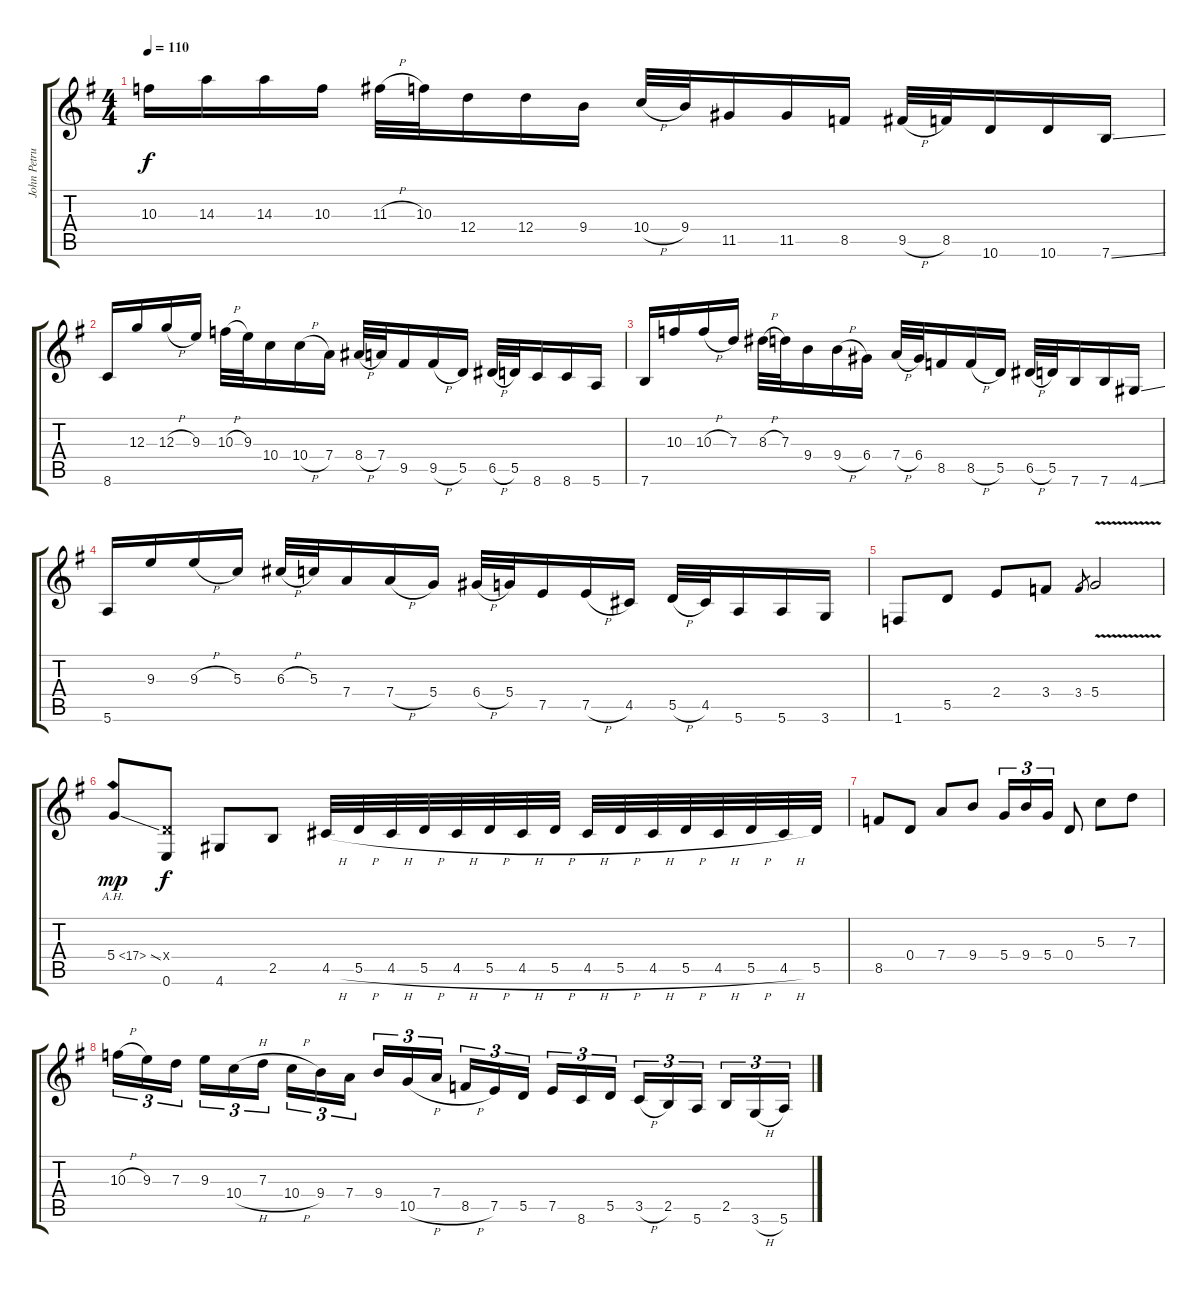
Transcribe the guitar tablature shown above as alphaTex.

\track ("John Petrucci - Guitar 6 Strings" "John Petru") {instrument distortionguitar}
\staff {score tabs}
\tuning (E4 B3 G3 D3 A2 E2) {hide}
\ts (4 4)
\tempo 110
\clef g2
\ks g
10.3.16{dy f} 14.3.16 14.3.16 10.3.16 11.3{h}.32 10.3.32 12.4.16 12.4.16 9.4.16 10.4{h}.32 9.4.32 11.5.16 11.5.16 8.5.16 9.5{h}.32 8.5.32 10.6.16 10.6.16 7.6{ss}.16 |
8.6.16 12.3.16 12.3{h}.16 9.3.16 10.3{h}.32 9.3.32 10.4.16 10.4{h}.16 7.4.16 8.4{h}.32 7.4.32 9.5.16 9.5{h}.16 5.5.16 6.5{h}.32 5.5.32 8.6.16 8.6.16 5.6.16 |
7.6.16 10.3.16 10.3{h}.16 7.3.16 8.3{h}.32 7.3.32 9.4.16 9.4{h}.16 6.4.16 7.4{h}.32 6.4.32 8.5.16 8.5{h}.16 5.5.16 6.5{h}.32 5.5.32 7.6.16 7.6.16 4.6{ss}.16 |
5.6.16 9.3.16 9.3{h}.16 5.3.16 6.3{h}.32 5.3.32 7.4.16 7.4{h}.16 5.4.16 6.4{h}.32 5.4.32 7.5.16 7.5{h}.16 4.5.16 5.5{h}.32 4.5.32 5.6.16 5.6.16 3.6.16 |
1.6.8 5.5.8 2.4.8 3.4.8 3.4.8{gr} 5.4{v}.2 |
5.4{ah 12 ss}.8{dy mp} (0.4{x} 0.6).8{dy f} 4.6.8 2.5.8 4.5{h}.32 5.5{h}.32 4.5{h}.32 5.5{h}.32 4.5{h}.32 5.5{h}.32 4.5{h}.32 5.5{h}.32 4.5{h}.32 5.5{h}.32 4.5{h}.32 5.5{h}.32 4.5{h}.32 5.5{h}.32 4.5{h}.32 5.5.32 |
8.5.8 0.4.8 7.4.8 9.4.8 5.4.16{tu (3 2)} 9.4.16{tu (3 2)} 5.4.16{tu (3 2)} 0.4.8 5.3.8 7.3.8 |
10.3{h}.16{tu (3 2)} 9.3.16{tu (3 2)} 7.3.16{tu (3 2) beam splitsecondary} 9.3.16{tu (3 2)} 10.4{h}.16{tu (3 2)} 7.3.16{tu (3 2)} 10.4{h}.16{tu (3 2)} 9.4.16{tu (3 2)} 7.4.16{tu (3 2) beam splitsecondary} 9.4.16{tu (3 2)} 10.5{h}.16{tu (3 2)} 7.4.16{tu (3 2)} 8.5{h}.16{tu (3 2)} 7.5.16{tu (3 2)} 5.5.16{tu (3 2) beam splitsecondary} 7.5.16{tu (3 2)} 8.6.16{tu (3 2)} 5.5.16{tu (3 2)} 3.5{h}.16{tu (3 2)} 2.5.16{tu (3 2)} 5.6.16{tu (3 2) beam splitsecondary} 2.5.16{tu (3 2)} 3.6{h}.16{tu (3 2)} 5.6.16{tu (3 2)}
